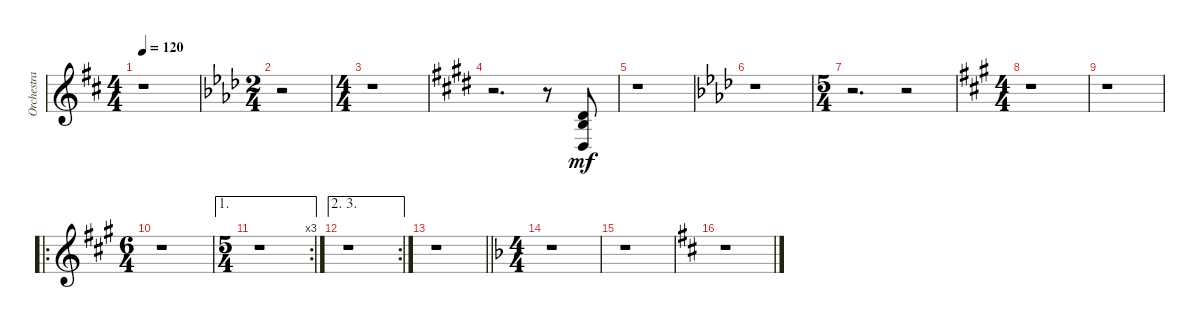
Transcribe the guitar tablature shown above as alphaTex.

\track ("Orchestra Hits" "Orchestra ") {instrument orchestrahit}
\staff {score}
\tuning (E4 B3 G3 D3 A2 E2) {hide}
\ts (4 4)
\tempo 120
\clef g2
\ks bminor
r.1{dy mp} |
\ts (2 4)
\ks fminor
r.2 |
\ts (4 4)
r.1 |
\ks c#minor
r.2{d} r.8 (4.2 4.3 1.4).8{dy mf} |
r.1 |
\ks fminor
r.1 |
\ts (5 4)
r.2{d} r.2 |
\ts (4 4)
\ks f#minor
r.1 |
r.1 |
\ro
\ts (6 4)
r.1 |
\ae 1
\rc 3
\ts (5 4)
r.1 |
\ae (2 3)
\rc 2
r.1 |
\barLineRight lightlight
r.1 |
\ts (4 4)
\ks dminor
r.1 |
r.1 |
\ks bminor
r.1
